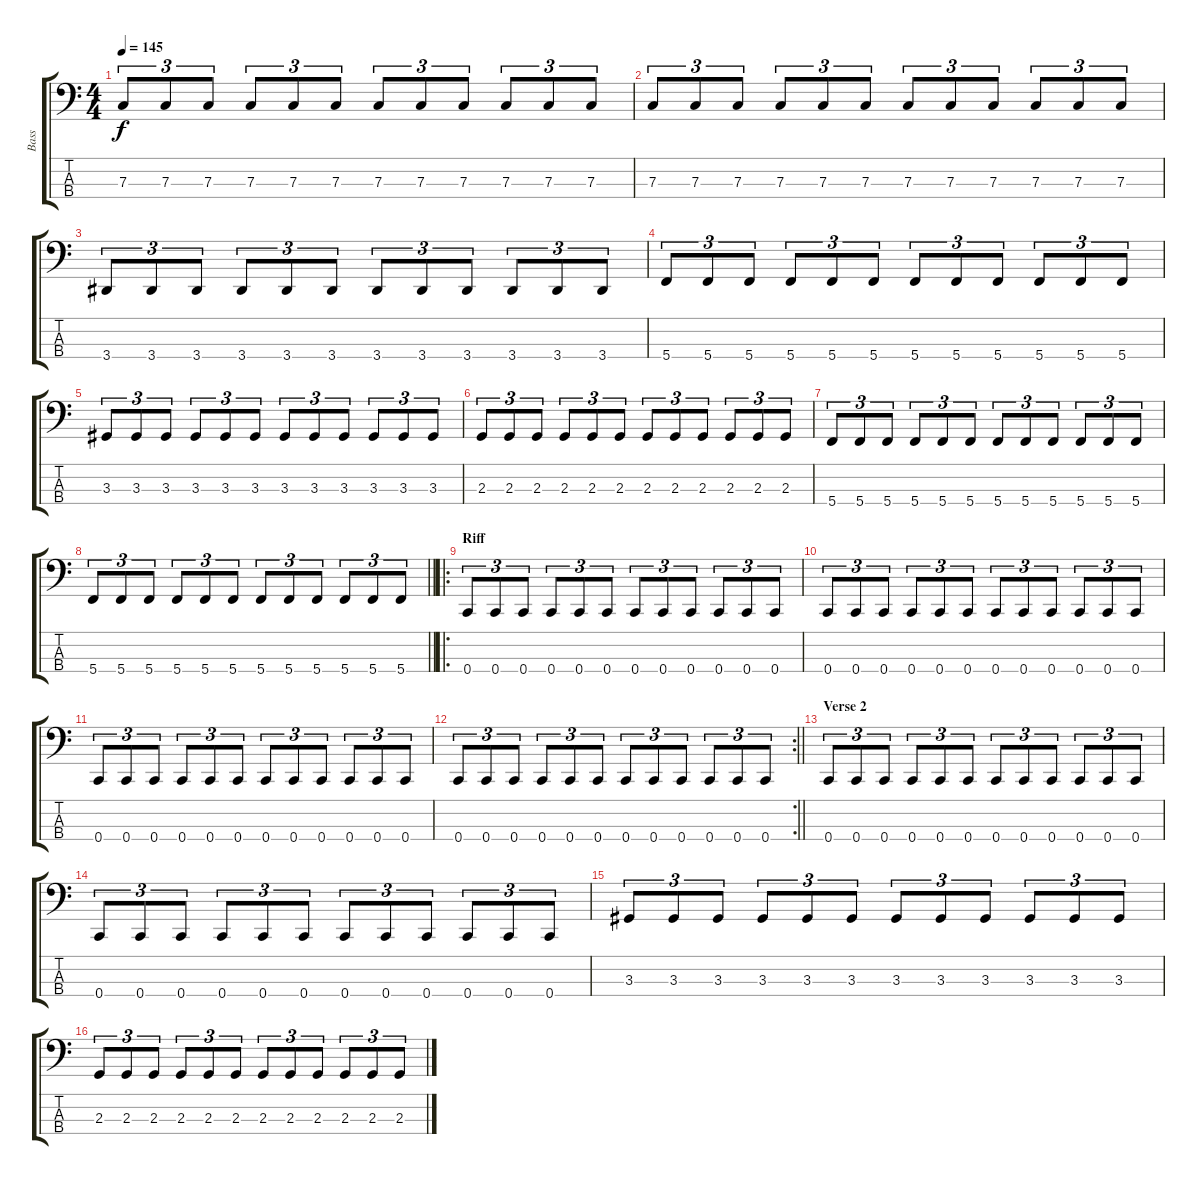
\track ("Bass" "Bass") {instrument electricbasspick}
\staff {score tabs}
\tuning (Eb2 Bb1 F1 C1) {hide}
\ts (4 4)
\tempo 145
\clef f4
\ks c
7.3.8{tu (3 2) dy f} 7.3.8{tu (3 2)} 7.3.8{tu (3 2)} 7.3.8{tu (3 2)} 7.3.8{tu (3 2)} 7.3.8{tu (3 2)} 7.3.8{tu (3 2)} 7.3.8{tu (3 2)} 7.3.8{tu (3 2)} 7.3.8{tu (3 2)} 7.3.8{tu (3 2)} 7.3.8{tu (3 2)} |
7.3.8{tu (3 2)} 7.3.8{tu (3 2)} 7.3.8{tu (3 2)} 7.3.8{tu (3 2)} 7.3.8{tu (3 2)} 7.3.8{tu (3 2)} 7.3.8{tu (3 2)} 7.3.8{tu (3 2)} 7.3.8{tu (3 2)} 7.3.8{tu (3 2)} 7.3.8{tu (3 2)} 7.3.8{tu (3 2)} |
3.4.8{tu (3 2)} 3.4.8{tu (3 2)} 3.4.8{tu (3 2)} 3.4.8{tu (3 2)} 3.4.8{tu (3 2)} 3.4.8{tu (3 2)} 3.4.8{tu (3 2)} 3.4.8{tu (3 2)} 3.4.8{tu (3 2)} 3.4.8{tu (3 2)} 3.4.8{tu (3 2)} 3.4.8{tu (3 2)} |
5.4.8{tu (3 2)} 5.4.8{tu (3 2)} 5.4.8{tu (3 2)} 5.4.8{tu (3 2)} 5.4.8{tu (3 2)} 5.4.8{tu (3 2)} 5.4.8{tu (3 2)} 5.4.8{tu (3 2)} 5.4.8{tu (3 2)} 5.4.8{tu (3 2)} 5.4.8{tu (3 2)} 5.4.8{tu (3 2)} |
3.3.8{tu (3 2)} 3.3.8{tu (3 2)} 3.3.8{tu (3 2)} 3.3.8{tu (3 2)} 3.3.8{tu (3 2)} 3.3.8{tu (3 2)} 3.3.8{tu (3 2)} 3.3.8{tu (3 2)} 3.3.8{tu (3 2)} 3.3.8{tu (3 2)} 3.3.8{tu (3 2)} 3.3.8{tu (3 2)} |
2.3.8{tu (3 2)} 2.3.8{tu (3 2)} 2.3.8{tu (3 2)} 2.3.8{tu (3 2)} 2.3.8{tu (3 2)} 2.3.8{tu (3 2)} 2.3.8{tu (3 2)} 2.3.8{tu (3 2)} 2.3.8{tu (3 2)} 2.3.8{tu (3 2)} 2.3.8{tu (3 2)} 2.3.8{tu (3 2)} |
5.4.8{tu (3 2)} 5.4.8{tu (3 2)} 5.4.8{tu (3 2)} 5.4.8{tu (3 2)} 5.4.8{tu (3 2)} 5.4.8{tu (3 2)} 5.4.8{tu (3 2)} 5.4.8{tu (3 2)} 5.4.8{tu (3 2)} 5.4.8{tu (3 2)} 5.4.8{tu (3 2)} 5.4.8{tu (3 2)} |
\barLineRight lightlight
5.4.8{tu (3 2)} 5.4.8{tu (3 2)} 5.4.8{tu (3 2)} 5.4.8{tu (3 2)} 5.4.8{tu (3 2)} 5.4.8{tu (3 2)} 5.4.8{tu (3 2)} 5.4.8{tu (3 2)} 5.4.8{tu (3 2)} 5.4.8{tu (3 2)} 5.4.8{tu (3 2)} 5.4.8{tu (3 2)} |
\ro
\section ("" "Riff")
0.4.8{tu (3 2)} 0.4.8{tu (3 2)} 0.4.8{tu (3 2)} 0.4.8{tu (3 2)} 0.4.8{tu (3 2)} 0.4.8{tu (3 2)} 0.4.8{tu (3 2)} 0.4.8{tu (3 2)} 0.4.8{tu (3 2)} 0.4.8{tu (3 2)} 0.4.8{tu (3 2)} 0.4.8{tu (3 2)} |
0.4.8{tu (3 2)} 0.4.8{tu (3 2)} 0.4.8{tu (3 2)} 0.4.8{tu (3 2)} 0.4.8{tu (3 2)} 0.4.8{tu (3 2)} 0.4.8{tu (3 2)} 0.4.8{tu (3 2)} 0.4.8{tu (3 2)} 0.4.8{tu (3 2)} 0.4.8{tu (3 2)} 0.4.8{tu (3 2)} |
0.4.8{tu (3 2)} 0.4.8{tu (3 2)} 0.4.8{tu (3 2)} 0.4.8{tu (3 2)} 0.4.8{tu (3 2)} 0.4.8{tu (3 2)} 0.4.8{tu (3 2)} 0.4.8{tu (3 2)} 0.4.8{tu (3 2)} 0.4.8{tu (3 2)} 0.4.8{tu (3 2)} 0.4.8{tu (3 2)} |
\rc 2
\barLineRight lightlight
0.4.8{tu (3 2)} 0.4.8{tu (3 2)} 0.4.8{tu (3 2)} 0.4.8{tu (3 2)} 0.4.8{tu (3 2)} 0.4.8{tu (3 2)} 0.4.8{tu (3 2)} 0.4.8{tu (3 2)} 0.4.8{tu (3 2)} 0.4.8{tu (3 2)} 0.4.8{tu (3 2)} 0.4.8{tu (3 2)} |
\section ("" "Verse 2")
0.4.8{tu (3 2)} 0.4.8{tu (3 2)} 0.4.8{tu (3 2)} 0.4.8{tu (3 2)} 0.4.8{tu (3 2)} 0.4.8{tu (3 2)} 0.4.8{tu (3 2)} 0.4.8{tu (3 2)} 0.4.8{tu (3 2)} 0.4.8{tu (3 2)} 0.4.8{tu (3 2)} 0.4.8{tu (3 2)} |
0.4.8{tu (3 2)} 0.4.8{tu (3 2)} 0.4.8{tu (3 2)} 0.4.8{tu (3 2)} 0.4.8{tu (3 2)} 0.4.8{tu (3 2)} 0.4.8{tu (3 2)} 0.4.8{tu (3 2)} 0.4.8{tu (3 2)} 0.4.8{tu (3 2)} 0.4.8{tu (3 2)} 0.4.8{tu (3 2)} |
3.3.8{tu (3 2)} 3.3.8{tu (3 2)} 3.3.8{tu (3 2)} 3.3.8{tu (3 2)} 3.3.8{tu (3 2)} 3.3.8{tu (3 2)} 3.3.8{tu (3 2)} 3.3.8{tu (3 2)} 3.3.8{tu (3 2)} 3.3.8{tu (3 2)} 3.3.8{tu (3 2)} 3.3.8{tu (3 2)} |
2.3.8{tu (3 2)} 2.3.8{tu (3 2)} 2.3.8{tu (3 2)} 2.3.8{tu (3 2)} 2.3.8{tu (3 2)} 2.3.8{tu (3 2)} 2.3.8{tu (3 2)} 2.3.8{tu (3 2)} 2.3.8{tu (3 2)} 2.3.8{tu (3 2)} 2.3.8{tu (3 2)} 2.3.8{tu (3 2)}
